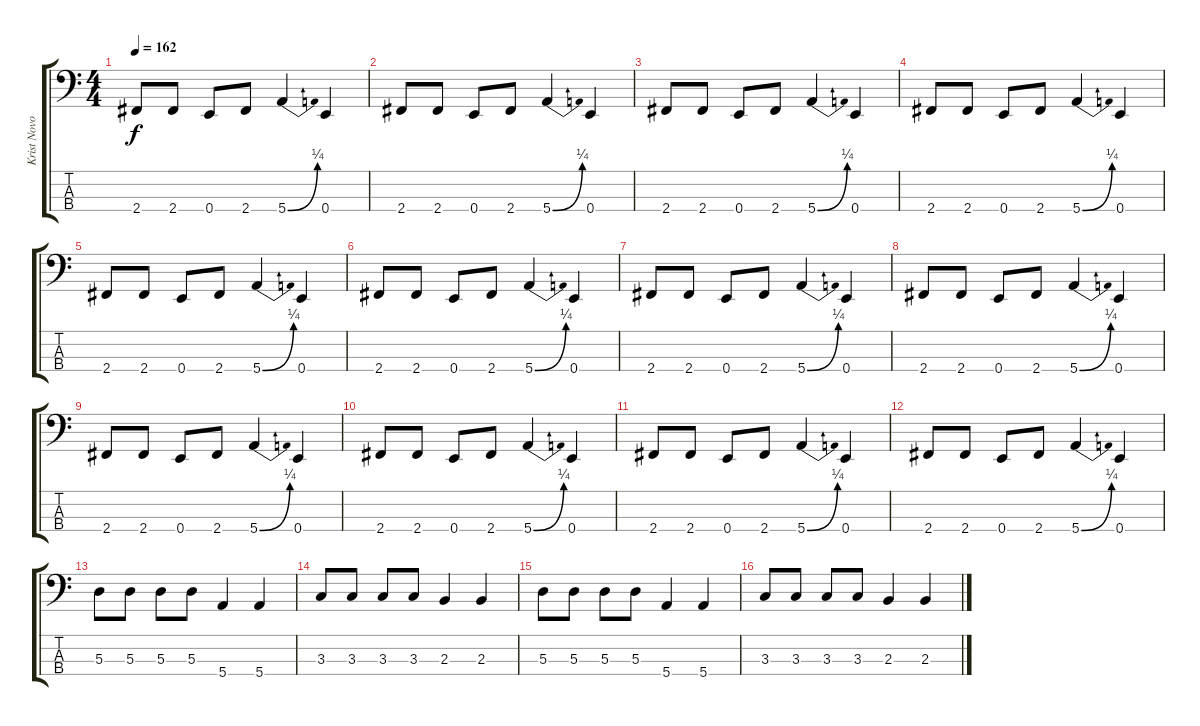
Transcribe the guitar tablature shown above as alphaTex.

\track ("Krist Novoselic : Bass" "Krist Novo") {instrument electricbasspick}
\staff {score tabs}
\tuning (G2 D2 A1 E1) {hide}
\ts (4 4)
\tempo 162
\clef f4
\ks c
2.4.8{dy f} 2.4.8 0.4.8 2.4.8 5.4{be (bend 0 0 60 1)}.4 0.4.4 |
2.4.8 2.4.8 0.4.8 2.4.8 5.4{be (bend 0 0 60 1)}.4 0.4.4 |
2.4.8 2.4.8 0.4.8 2.4.8 5.4{be (bend 0 0 60 1)}.4 0.4.4 |
2.4.8 2.4.8 0.4.8 2.4.8 5.4{be (bend 0 0 60 1)}.4 0.4.4 |
2.4.8 2.4.8 0.4.8 2.4.8 5.4{be (bend 0 0 60 1)}.4 0.4.4 |
2.4.8 2.4.8 0.4.8 2.4.8 5.4{be (bend 0 0 60 1)}.4 0.4.4 |
2.4.8 2.4.8 0.4.8 2.4.8 5.4{be (bend 0 0 60 1)}.4 0.4.4 |
2.4.8 2.4.8 0.4.8 2.4.8 5.4{be (bend 0 0 60 1)}.4 0.4.4 |
2.4.8 2.4.8 0.4.8 2.4.8 5.4{be (bend 0 0 60 1)}.4 0.4.4 |
2.4.8 2.4.8 0.4.8 2.4.8 5.4{be (bend 0 0 60 1)}.4 0.4.4 |
2.4.8 2.4.8 0.4.8 2.4.8 5.4{be (bend 0 0 60 1)}.4 0.4.4 |
2.4.8 2.4.8 0.4.8 2.4.8 5.4{be (bend 0 0 60 1)}.4 0.4.4 |
5.3.8 5.3.8 5.3.8 5.3.8 5.4.4 5.4.4 |
3.3.8 3.3.8 3.3.8 3.3.8 2.3.4 2.3.4 |
5.3.8 5.3.8 5.3.8 5.3.8 5.4.4 5.4.4 |
3.3.8 3.3.8 3.3.8 3.3.8 2.3.4 2.3.4
